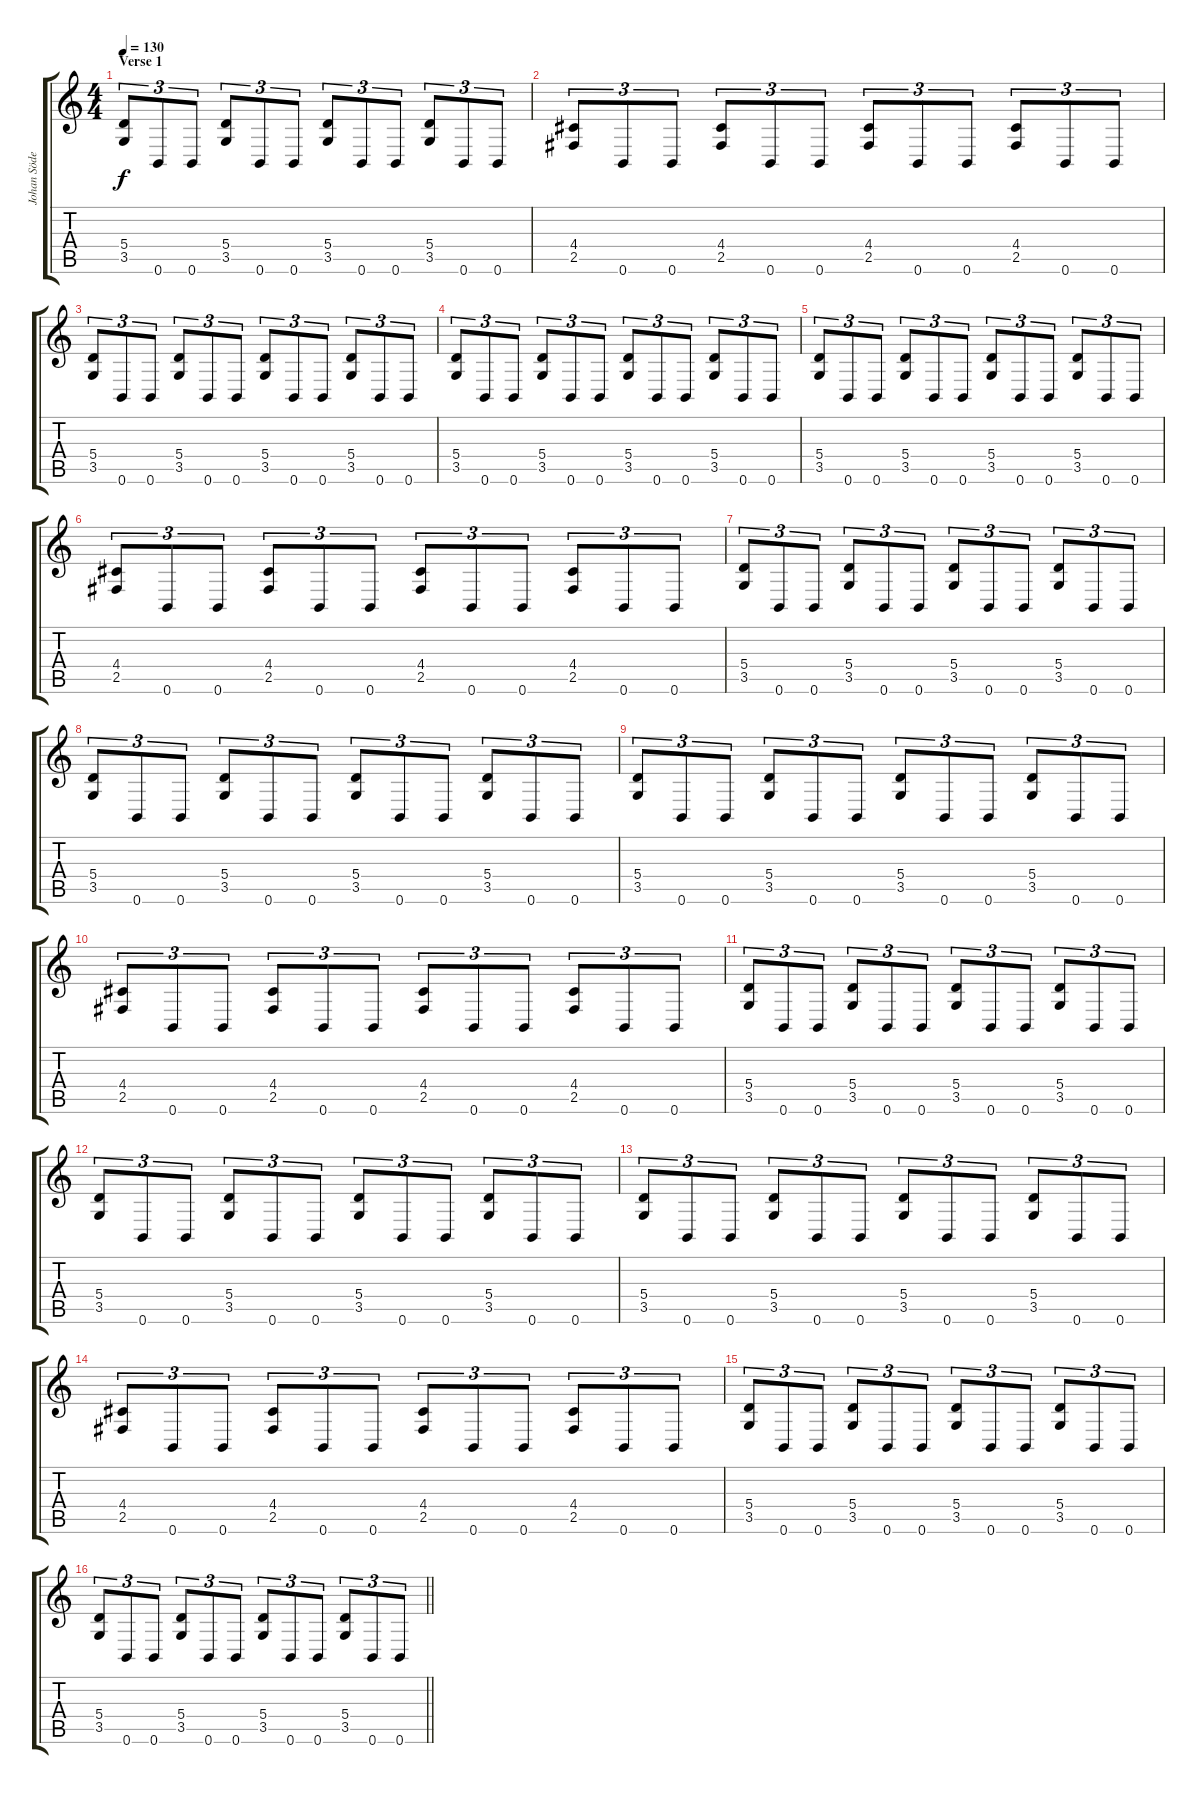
\track ("Johan Söderberg" "Johan Söde") {instrument distortionguitar}
\staff {score tabs}
\tuning (B3 Gb3 D3 A2 E2 B1) {hide}
\ts (4 4)
\section ("" "Verse 1")
\tempo 130
\clef g2
\ks c
(5.4 3.5).8{tu (3 2) dy f} 0.6.8{tu (3 2)} 0.6.8{tu (3 2)} (5.4 3.5).8{tu (3 2)} 0.6.8{tu (3 2)} 0.6.8{tu (3 2)} (5.4 3.5).8{tu (3 2)} 0.6.8{tu (3 2)} 0.6.8{tu (3 2)} (5.4 3.5).8{tu (3 2)} 0.6.8{tu (3 2)} 0.6.8{tu (3 2)} |
(4.4 2.5).8{tu (3 2)} 0.6.8{tu (3 2)} 0.6.8{tu (3 2)} (4.4 2.5).8{tu (3 2)} 0.6.8{tu (3 2)} 0.6.8{tu (3 2)} (4.4 2.5).8{tu (3 2)} 0.6.8{tu (3 2)} 0.6.8{tu (3 2)} (4.4 2.5).8{tu (3 2)} 0.6.8{tu (3 2)} 0.6.8{tu (3 2)} |
(5.4 3.5).8{tu (3 2)} 0.6.8{tu (3 2)} 0.6.8{tu (3 2)} (5.4 3.5).8{tu (3 2)} 0.6.8{tu (3 2)} 0.6.8{tu (3 2)} (5.4 3.5).8{tu (3 2)} 0.6.8{tu (3 2)} 0.6.8{tu (3 2)} (5.4 3.5).8{tu (3 2)} 0.6.8{tu (3 2)} 0.6.8{tu (3 2)} |
(5.4 3.5).8{tu (3 2)} 0.6.8{tu (3 2)} 0.6.8{tu (3 2)} (5.4 3.5).8{tu (3 2)} 0.6.8{tu (3 2)} 0.6.8{tu (3 2)} (5.4 3.5).8{tu (3 2)} 0.6.8{tu (3 2)} 0.6.8{tu (3 2)} (5.4 3.5).8{tu (3 2)} 0.6.8{tu (3 2)} 0.6.8{tu (3 2)} |
(5.4 3.5).8{tu (3 2)} 0.6.8{tu (3 2)} 0.6.8{tu (3 2)} (5.4 3.5).8{tu (3 2)} 0.6.8{tu (3 2)} 0.6.8{tu (3 2)} (5.4 3.5).8{tu (3 2)} 0.6.8{tu (3 2)} 0.6.8{tu (3 2)} (5.4 3.5).8{tu (3 2)} 0.6.8{tu (3 2)} 0.6.8{tu (3 2)} |
(4.4 2.5).8{tu (3 2)} 0.6.8{tu (3 2)} 0.6.8{tu (3 2)} (4.4 2.5).8{tu (3 2)} 0.6.8{tu (3 2)} 0.6.8{tu (3 2)} (4.4 2.5).8{tu (3 2)} 0.6.8{tu (3 2)} 0.6.8{tu (3 2)} (4.4 2.5).8{tu (3 2)} 0.6.8{tu (3 2)} 0.6.8{tu (3 2)} |
(5.4 3.5).8{tu (3 2)} 0.6.8{tu (3 2)} 0.6.8{tu (3 2)} (5.4 3.5).8{tu (3 2)} 0.6.8{tu (3 2)} 0.6.8{tu (3 2)} (5.4 3.5).8{tu (3 2)} 0.6.8{tu (3 2)} 0.6.8{tu (3 2)} (5.4 3.5).8{tu (3 2)} 0.6.8{tu (3 2)} 0.6.8{tu (3 2)} |
(5.4 3.5).8{tu (3 2)} 0.6.8{tu (3 2)} 0.6.8{tu (3 2)} (5.4 3.5).8{tu (3 2)} 0.6.8{tu (3 2)} 0.6.8{tu (3 2)} (5.4 3.5).8{tu (3 2)} 0.6.8{tu (3 2)} 0.6.8{tu (3 2)} (5.4 3.5).8{tu (3 2)} 0.6.8{tu (3 2)} 0.6.8{tu (3 2)} |
(5.4 3.5).8{tu (3 2)} 0.6.8{tu (3 2)} 0.6.8{tu (3 2)} (5.4 3.5).8{tu (3 2)} 0.6.8{tu (3 2)} 0.6.8{tu (3 2)} (5.4 3.5).8{tu (3 2)} 0.6.8{tu (3 2)} 0.6.8{tu (3 2)} (5.4 3.5).8{tu (3 2)} 0.6.8{tu (3 2)} 0.6.8{tu (3 2)} |
(4.4 2.5).8{tu (3 2)} 0.6.8{tu (3 2)} 0.6.8{tu (3 2)} (4.4 2.5).8{tu (3 2)} 0.6.8{tu (3 2)} 0.6.8{tu (3 2)} (4.4 2.5).8{tu (3 2)} 0.6.8{tu (3 2)} 0.6.8{tu (3 2)} (4.4 2.5).8{tu (3 2)} 0.6.8{tu (3 2)} 0.6.8{tu (3 2)} |
(5.4 3.5).8{tu (3 2)} 0.6.8{tu (3 2)} 0.6.8{tu (3 2)} (5.4 3.5).8{tu (3 2)} 0.6.8{tu (3 2)} 0.6.8{tu (3 2)} (5.4 3.5).8{tu (3 2)} 0.6.8{tu (3 2)} 0.6.8{tu (3 2)} (5.4 3.5).8{tu (3 2)} 0.6.8{tu (3 2)} 0.6.8{tu (3 2)} |
(5.4 3.5).8{tu (3 2)} 0.6.8{tu (3 2)} 0.6.8{tu (3 2)} (5.4 3.5).8{tu (3 2)} 0.6.8{tu (3 2)} 0.6.8{tu (3 2)} (5.4 3.5).8{tu (3 2)} 0.6.8{tu (3 2)} 0.6.8{tu (3 2)} (5.4 3.5).8{tu (3 2)} 0.6.8{tu (3 2)} 0.6.8{tu (3 2)} |
(5.4 3.5).8{tu (3 2)} 0.6.8{tu (3 2)} 0.6.8{tu (3 2)} (5.4 3.5).8{tu (3 2)} 0.6.8{tu (3 2)} 0.6.8{tu (3 2)} (5.4 3.5).8{tu (3 2)} 0.6.8{tu (3 2)} 0.6.8{tu (3 2)} (5.4 3.5).8{tu (3 2)} 0.6.8{tu (3 2)} 0.6.8{tu (3 2)} |
(4.4 2.5).8{tu (3 2)} 0.6.8{tu (3 2)} 0.6.8{tu (3 2)} (4.4 2.5).8{tu (3 2)} 0.6.8{tu (3 2)} 0.6.8{tu (3 2)} (4.4 2.5).8{tu (3 2)} 0.6.8{tu (3 2)} 0.6.8{tu (3 2)} (4.4 2.5).8{tu (3 2)} 0.6.8{tu (3 2)} 0.6.8{tu (3 2)} |
(5.4 3.5).8{tu (3 2)} 0.6.8{tu (3 2)} 0.6.8{tu (3 2)} (5.4 3.5).8{tu (3 2)} 0.6.8{tu (3 2)} 0.6.8{tu (3 2)} (5.4 3.5).8{tu (3 2)} 0.6.8{tu (3 2)} 0.6.8{tu (3 2)} (5.4 3.5).8{tu (3 2)} 0.6.8{tu (3 2)} 0.6.8{tu (3 2)} |
\barLineRight lightlight
(5.4 3.5).8{tu (3 2)} 0.6.8{tu (3 2)} 0.6.8{tu (3 2)} (5.4 3.5).8{tu (3 2)} 0.6.8{tu (3 2)} 0.6.8{tu (3 2)} (5.4 3.5).8{tu (3 2)} 0.6.8{tu (3 2)} 0.6.8{tu (3 2)} (5.4 3.5).8{tu (3 2)} 0.6.8{tu (3 2)} 0.6.8{tu (3 2)}
